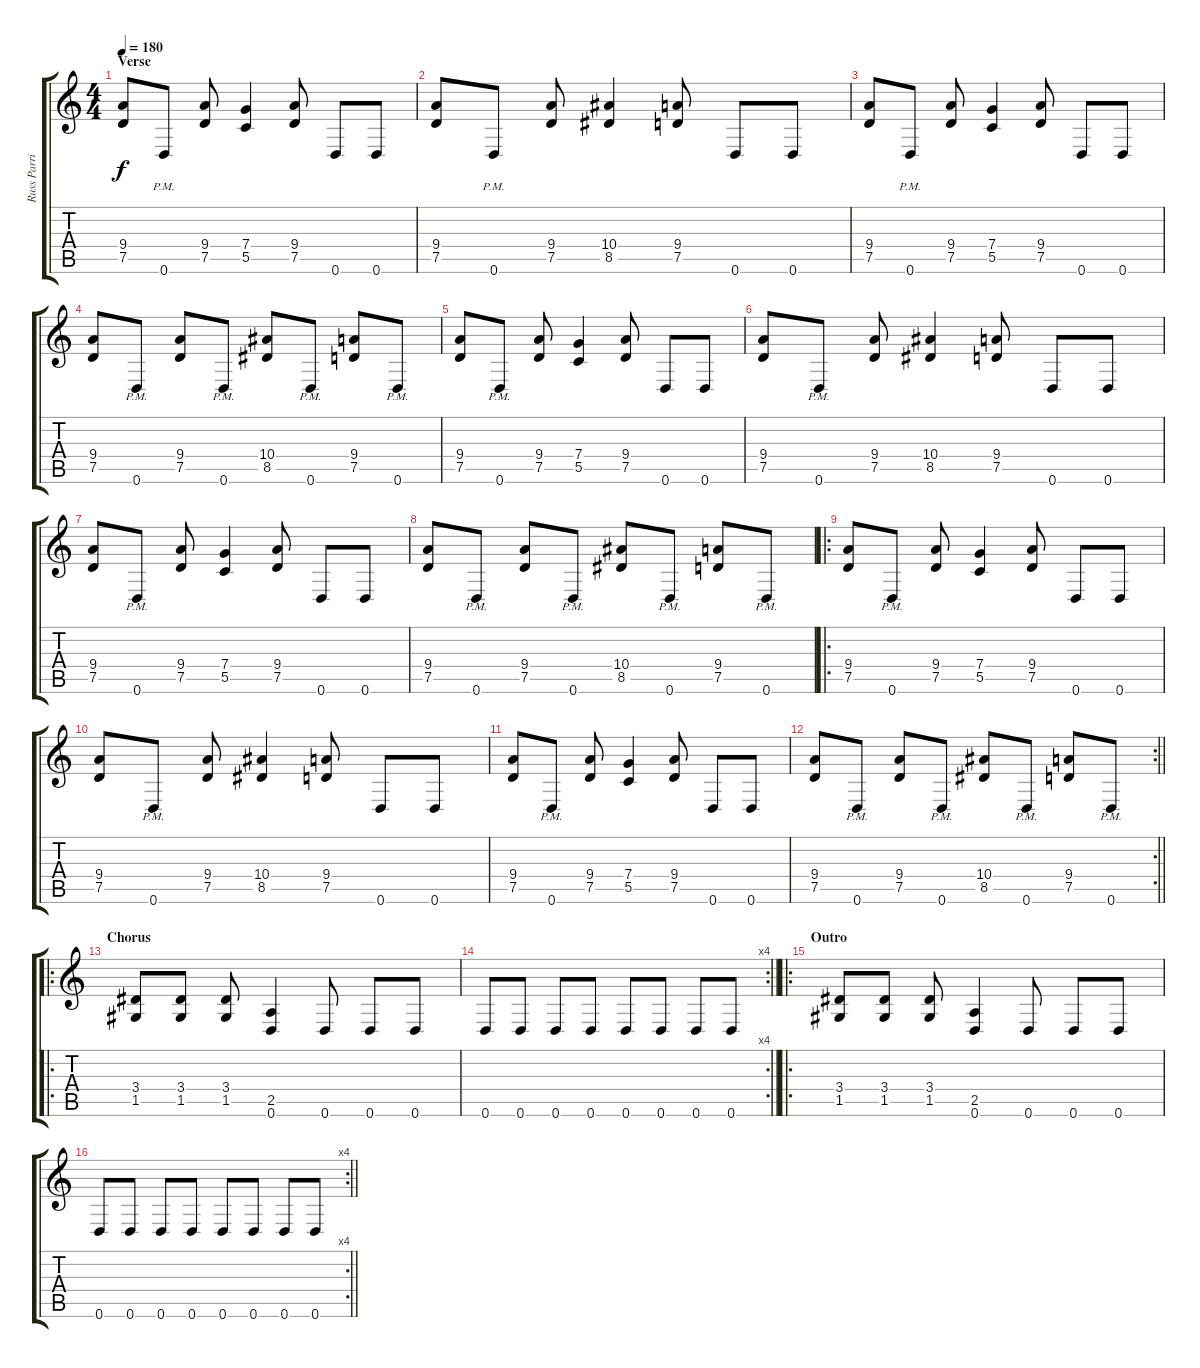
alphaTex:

\track ("Russ Parrish" "Russ Parri") {instrument distortionguitar}
\staff {score tabs}
\tuning (D4 A3 F3 C3 G2 D2) {hide}
\ts (4 4)
\section ("" "Verse")
\tempo 180
\clef g2
\ks c
(9.4 7.5).8{dy f} 0.6{pm}.8 (9.4 7.5).8 (7.4 5.5).4 (9.4 7.5).8 0.6.8 0.6.8 |
(9.4 7.5).8 0.6{pm}.8 (9.4 7.5).8 (10.4 8.5).4 (9.4 7.5).8 0.6.8 0.6.8 |
(9.4 7.5).8 0.6{pm}.8 (9.4 7.5).8 (7.4 5.5).4 (9.4 7.5).8 0.6.8 0.6.8 |
(9.4 7.5).8 0.6{pm}.8 (9.4 7.5).8 0.6{pm}.8 (10.4 8.5).8 0.6{pm}.8 (9.4 7.5).8 0.6{pm}.8 |
(9.4 7.5).8 0.6{pm}.8 (9.4 7.5).8 (7.4 5.5).4 (9.4 7.5).8 0.6.8 0.6.8 |
(9.4 7.5).8 0.6{pm}.8 (9.4 7.5).8 (10.4 8.5).4 (9.4 7.5).8 0.6.8 0.6.8 |
(9.4 7.5).8 0.6{pm}.8 (9.4 7.5).8 (7.4 5.5).4 (9.4 7.5).8 0.6.8 0.6.8 |
(9.4 7.5).8 0.6{pm}.8 (9.4 7.5).8 0.6{pm}.8 (10.4 8.5).8 0.6{pm}.8 (9.4 7.5).8 0.6{pm}.8 |
\ro
(9.4 7.5).8 0.6{pm}.8 (9.4 7.5).8 (7.4 5.5).4 (9.4 7.5).8 0.6.8 0.6.8 |
(9.4 7.5).8 0.6{pm}.8 (9.4 7.5).8 (10.4 8.5).4 (9.4 7.5).8 0.6.8 0.6.8 |
(9.4 7.5).8 0.6{pm}.8 (9.4 7.5).8 (7.4 5.5).4 (9.4 7.5).8 0.6.8 0.6.8 |
\rc 2
\barLineRight lightlight
(9.4 7.5).8 0.6{pm}.8 (9.4 7.5).8 0.6{pm}.8 (10.4 8.5).8 0.6{pm}.8 (9.4 7.5).8 0.6{pm}.8 |
\ro
\section ("" "Chorus")
(3.4 1.5).8 (3.4 1.5).8 (3.4 1.5).8 (2.5 0.6).4 0.6.8 0.6.8 0.6.8 |
\rc 4
\barLineRight lightlight
0.6.8 0.6.8 0.6.8 0.6.8 0.6.8 0.6.8 0.6.8 0.6.8 |
\ro
\section ("" "Outro")
(3.4 1.5).8 (3.4 1.5).8 (3.4 1.5).8 (2.5 0.6).4 0.6.8 0.6.8 0.6.8 |
\rc 4
\barLineRight lightlight
0.6.8 0.6.8 0.6.8 0.6.8 0.6.8 0.6.8 0.6.8 0.6.8
